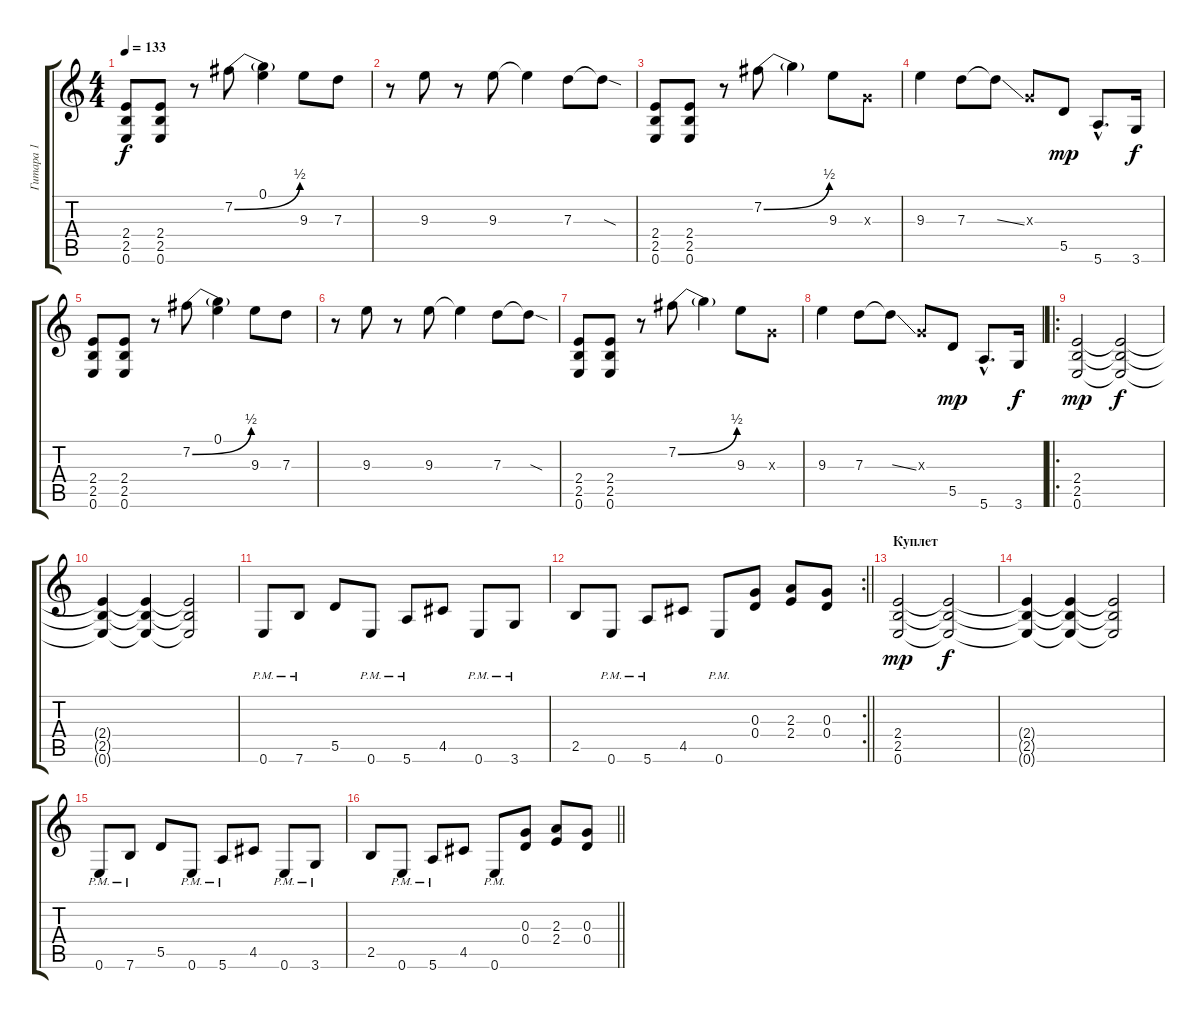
\track ("Гитара 1" "Гитара 1") {instrument distortionguitar}
\staff {score tabs}
\tuning (E4 B3 G3 D3 A2 E2) {hide}
\ts (4 4)
\tempo 133
\clef g2
\ks c
(2.4 2.5 0.6).8{dy f instrument distortionguitar} (2.4 2.5 0.6).8 r.8 7.2{be (bend 0 0 60 2)}.8 (0.1 7.2{t}).4 9.3.8 7.3.8 |
r.8 9.3.8 r.8 9.3.8 9.3{t}.4 7.3.8 7.3{sod t}.8 |
(2.4 2.5 0.6).8 (2.4 2.5 0.6).8 r.8 7.2{be (bend 0 0 60 2)}.8 7.2{t}.4 9.3.8 0.3{x}.8 |
9.3.4 7.3.8 7.3{ss t}.8 0.3{x}.8 5.5.8{dy mp} 5.6{hac}.8{d} 3.6.16{dy f} |
(2.4 2.5 0.6).8 (2.4 2.5 0.6).8 r.8 7.2{be (bend 0 0 60 2)}.8 (0.1 7.2{t}).4 9.3.8 7.3.8 |
r.8 9.3.8 r.8 9.3.8 9.3{t}.4 7.3.8 7.3{sod t}.8 |
(2.4 2.5 0.6).8 (2.4 2.5 0.6).8 r.8 7.2{be (bend 0 0 60 2)}.8 7.2{t}.4 9.3.8 0.3{x}.8 |
9.3.4 7.3.8 7.3{ss t}.8 0.3{x}.8 5.5.8{dy mp} 5.6{hac}.8{d} 3.6.16{dy f} |
\ro
(2.4 2.5 0.6).2{dy mp} (2.4{t} 2.5{t} 0.6{t}).2{dy f volume 0} |
(2.4{t} 2.5{t} 0.6{t}).4 (2.4{t} 2.5{t} 0.6{t}).4 (2.4{t} 2.5{t} 0.6{t}).2 |
0.6{pm}.8{volume 16} 7.6{pm}.8 5.5.8 0.6{pm}.8 5.6{pm}.8 4.5.8 0.6{pm}.8 3.6{pm}.8 |
\rc 2
\barLineRight lightlight
2.5.8 0.6{pm}.8 5.6{pm}.8 4.5.8 0.6{pm}.8 (0.3 0.4).8 (2.3 2.4).8 (0.3 0.4).8 |
\section ("" "Куплет")
(2.4 2.5 0.6).2{dy mp} (2.4{t} 2.5{t} 0.6{t}).2{dy f volume 0} |
(2.4{t} 2.5{t} 0.6{t}).4 (2.4{t} 2.5{t} 0.6{t}).4 (2.4{t} 2.5{t} 0.6{t}).2 |
0.6{pm}.8{volume 16} 7.6{pm}.8 5.5.8 0.6{pm}.8 5.6{pm}.8 4.5.8 0.6{pm}.8 3.6{pm}.8 |
\barLineRight lightlight
2.5.8 0.6{pm}.8 5.6{pm}.8 4.5.8 0.6{pm}.8 (0.3 0.4).8 (2.3 2.4).8 (0.3 0.4).8
